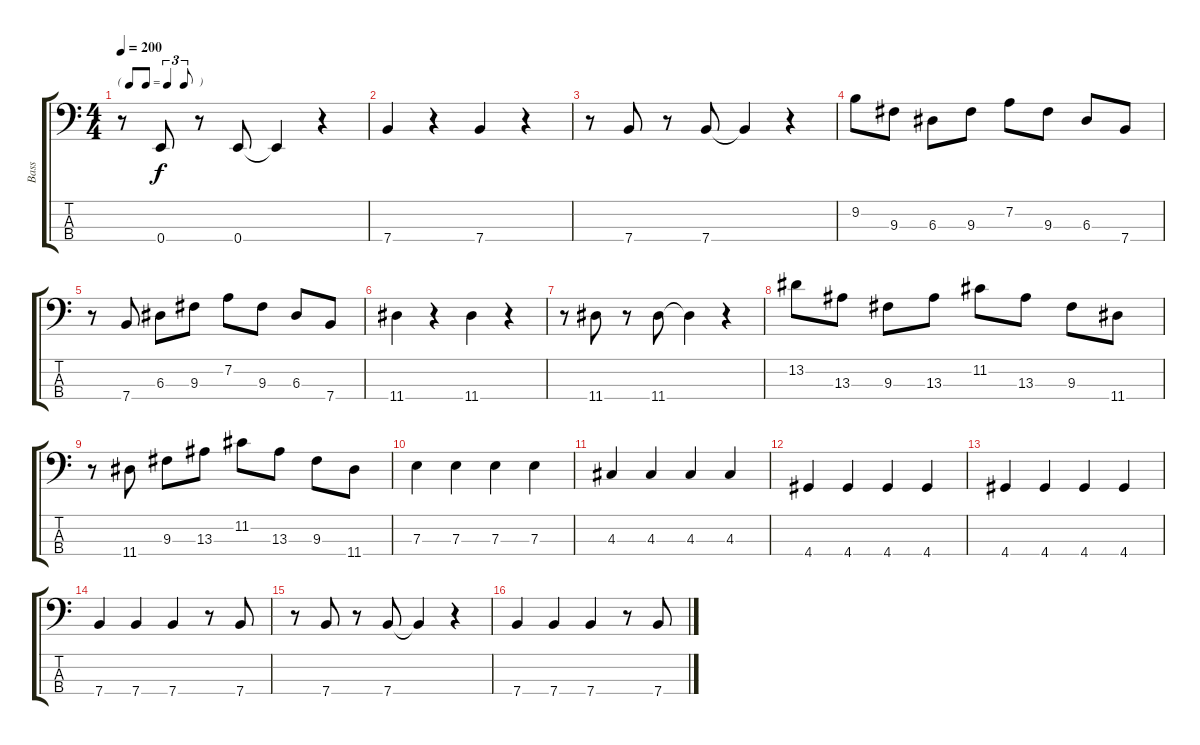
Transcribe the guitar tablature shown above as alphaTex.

\track ("Bass" "Bass") {instrument electricbassfinger}
\staff {score tabs}
\tuning (G2 D2 A1 E1) {hide}
\ts (4 4)
\tf triplet8th
\tempo 200
\clef f4
\ks c
r.8{dy f} 0.4.8 r.8 0.4.8 0.4{t}.4 r.4 |
7.4.4 r.4 7.4.4 r.4 |
r.8 7.4.8 r.8 7.4.8 7.4{t}.4 r.4 |
9.2.8 9.3.8 6.3.8 9.3.8 7.2.8 9.3.8 6.3.8 7.4.8 |
r.8 7.4.8 6.3.8 9.3.8 7.2.8 9.3.8 6.3.8 7.4.8 |
11.4.4 r.4 11.4.4 r.4 |
r.8 11.4.8 r.8 11.4.8 11.4{t}.4 r.4 |
13.2.8 13.3.8 9.3.8 13.3.8 11.2.8 13.3.8 9.3.8 11.4.8 |
r.8 11.4.8 9.3.8 13.3.8 11.2.8 13.3.8 9.3.8 11.4.8 |
7.3.4 7.3.4 7.3.4 7.3.4 |
4.3.4 4.3.4 4.3.4 4.3.4 |
4.4.4 4.4.4 4.4.4 4.4.4 |
4.4.4 4.4.4 4.4.4 4.4.4 |
7.4.4 7.4.4 7.4.4 r.8 7.4.8 |
r.8 7.4.8 r.8 7.4.8 7.4{t}.4 r.4 |
7.4.4 7.4.4 7.4.4 r.8 7.4.8
